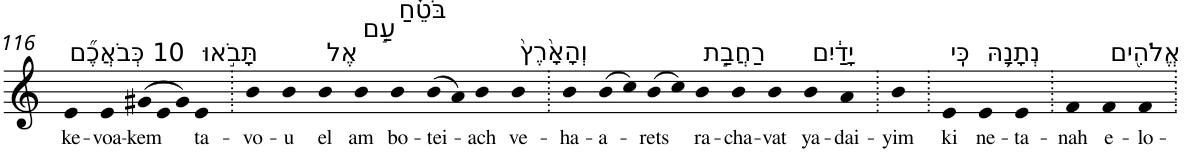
**kern	**text
*part1	*part1
*staff1	*staff1
*I"Piano	*
*I'Pno	*
!!LO:PB:g=z
*clefG2	*
*k[]	*
=116	=116
!LO:TX:a:t=10 כְּבֹאֲכֶ֞ם	!
!	!LO:LY:b
4e	ke-
!	!LO:LY:b
4e	-voa-
*Xtuplet	*
!	!LO:LY:b
(>12g#X	-kem
12e	.
12g#)	.
!LO:TX:a:t=תָּבֹ֣אוּ	!
!	!LO:LY:b
4e	ta-
=117.	=117.
!	!LO:LY:b
4b	-vo-
!	!LO:LY:b
4b	-u
!LO:TX:a:t=אֶל	!
!	!LO:LY:b
4b	el
!LO:TX:a:t=עַ֣ם	!
!	!LO:LY:b
4b	am
!LO:TX:a:t=בֹּטֵ֗חַ	!
!	!LO:LY:b
4b	bo-
!	!LO:LY:b
(>8b	-tei-
8a)	.
!	!LO:LY:b
4b	-ach
!LO:TX:a:t=וְהָאָ֙רֶץ֙	!
!	!LO:LY:b
4b	ve-
=118.	=118.
!	!LO:LY:b
4b	-ha-
!	!LO:LY:b
(>8b	-a-
8cc)	.
!	!LO:LY:b
(>8b	-rets
8cc)	.
!LO:TX:a:t=רַחֲבַ֣ת	!
!	!LO:LY:b
4b	ra-
!	!LO:LY:b
4b	-cha-
!	!LO:LY:b
4b	-vat
!LO:TX:a:t=יָדַ֔יִם	!
!	!LO:LY:b
4b	ya-
!	!LO:LY:b
4a	-dai-
=119.	=119.
!	!LO:LY:b
4b	-yim
=120.	=120.
!LO:TX:a:t=כִּֽי	!
!	!LO:LY:b
4e	ki
!LO:TX:a:t=נְתָנָ֥הּ	!
!	!LO:LY:b
4e	ne-
!	!LO:LY:b
4e	-ta-
=121.	=121.
!	!LO:LY:b
4f	-nah
!LO:TX:a:t=אֱלֹהִ֖ים	!
!	!LO:LY:b
4f	e-
!	!LO:LY:b
4f	-lo-
=.	=.
*-	*-
